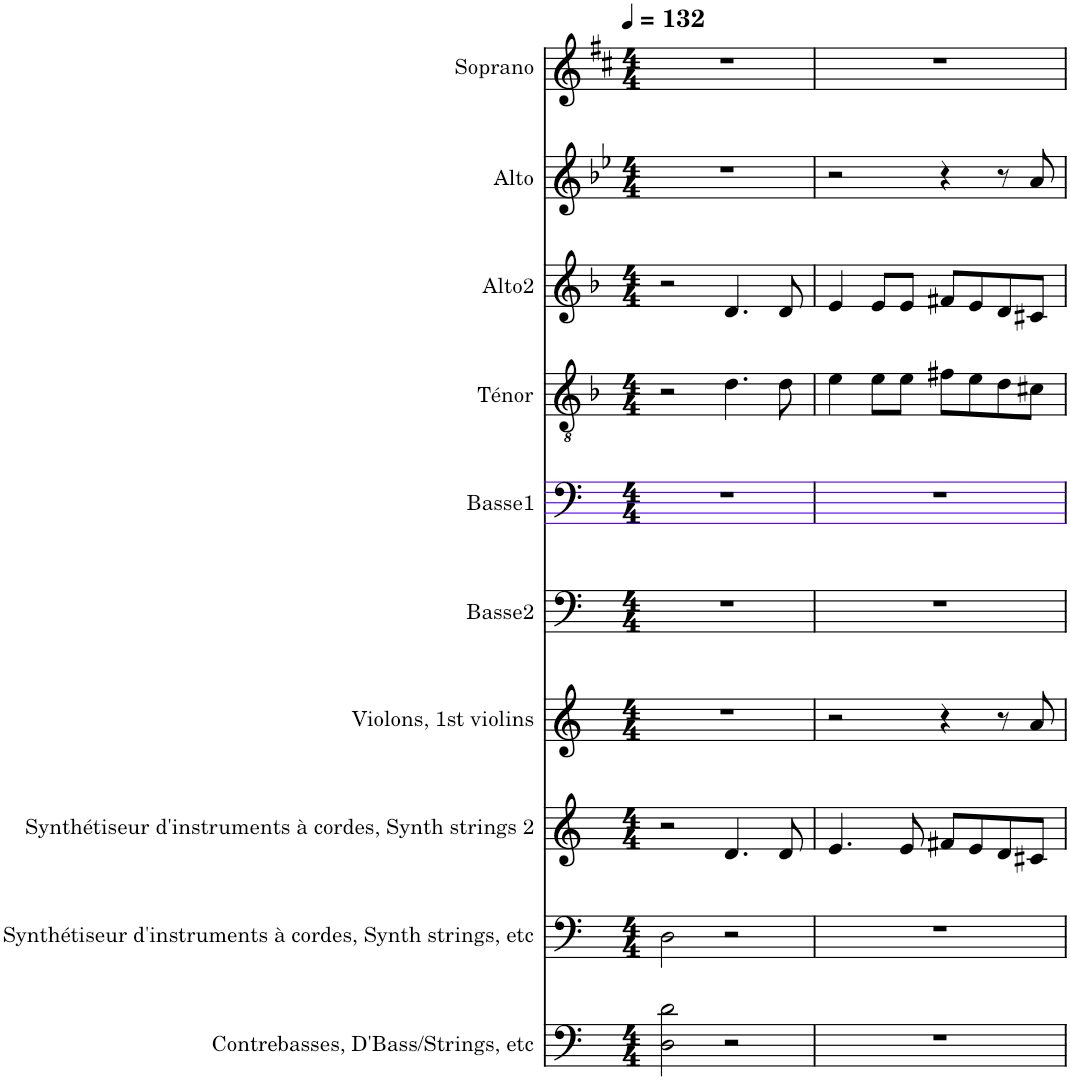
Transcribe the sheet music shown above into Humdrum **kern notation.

**kern	**kern	**kern	**kern	**kern	**kern	**kern	**kern	**kern	**kern
*part10	*part9	*part8	*part7	*part6	*part5	*part4	*part3	*part2	*part1
*staff10	*staff9	*staff8	*staff7	*staff6	*staff5	*staff4	*staff3	*staff2	*staff1
*I"Contrebasses, D'Bass/Strings, etc	*I"Synthétiseur d'instruments à cordes, Synth strings, etc	*I"Synthétiseur d'instruments à cordes, Synth strings 2	*I"Violons, 1st violins	*I"Basse2	*I"Basse1	*I"Ténor	*I"Alto2	*I"Alto	*I"Soprano
*I'Cbs.	*I'Synth.	*I'Synth.	*I'Vlns.	*I'B2.	*I'B1.	*I'T.	*I'A2.	*I'A.	*I'S.
*	*	*	*	*	*stria5	*	*	*	*
*clefF4	*clefF4	*clefG2	*clefG2	*clefF4	*clefF4	*clefGv2	*clefG2	*clefG2	*clefG2
*Trd7c12	*	*	*	*	*	*	*	*	*
*k[]	*k[]	*k[]	*k[]	*k[]	*k[]	*k[b-]	*k[b-]	*k[b-e-]	*k[f#c#]
*M4/4	*M4/4	*M4/4	*M4/4	*M4/4	*M4/4	*M4/4	*M4/4	*M4/4	*M4/4
*MM132	*MM132	*MM132	*MM132	*MM132	*MM132	*MM132	*MM132	*MM132	*MM132
=1	=1	=1	=1	=1	=1	=1	=1	=1	=1
2D\ 2d\	2D\	2r	1r	1r	1r	2r	2r	1r	1r
2r	2r	4.d/	.	.	.	4.d\	4.d/	.	.
.	.	8d/	.	.	.	8d\	8d/	.	.
=2	=2	=2	=2	=2	=2	=2	=2	=2	=2
1r	1r	4.e/	2r	1r	1r	4e\	4e/	2r	1r
.	.	.	.	.	.	8e\L	8e/L	.	.
.	.	8e/	.	.	.	8e\J	8e/J	.	.
.	.	8f#X/L	4r	.	.	8f#X\L	8f#X/L	4r	.
.	.	8e/	.	.	.	8e\	8e/	.	.
.	.	8d/	8r	.	.	8d\	8d/	8r	.
.	.	8c#X/J	8a/	.	.	8c#X\J	8c#X/J	8a/	.
=	=	=	=	=	=	=	=	=	=
*-	*-	*-	*-	*-	*-	*-	*-	*-	*-
